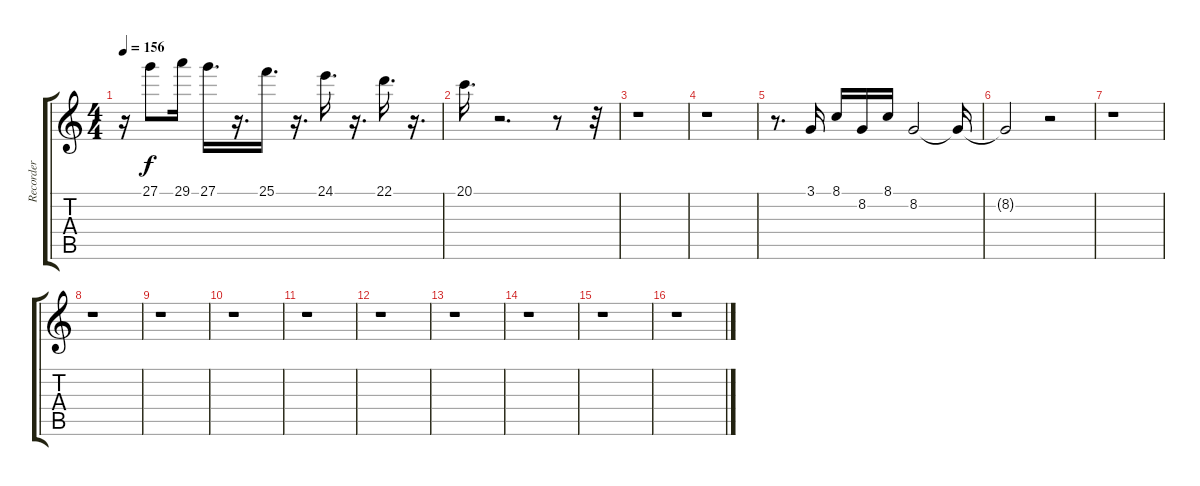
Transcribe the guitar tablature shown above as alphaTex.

\track ("Recorder" "Recorder") {instrument recorder}
\staff {score tabs}
\tuning (E4 B3 G3 D3 A2 E2) {hide}
\ts (4 4)
\tempo 156
\clef g2
\ks c
r.16{dy f} 27.1.8 29.1.16 27.1.16{d} r.16{d} 25.1.16{d} r.16{d} 24.1.16{d} r.16{d} 22.1.16{d} r.16{d} |
20.1.16{d} r.2{d} r.8 r.32 |
r.1 |
r.1 |
r.8{d} 3.1.16 8.1.16 8.2.16 8.1.16 8.2.2 8.2{t}.16 |
8.2{t}.2 r.2 |
r.1 |
r.1 |
r.1 |
r.1 |
r.1 |
r.1 |
r.1 |
r.1 |
r.1 |
r.1
